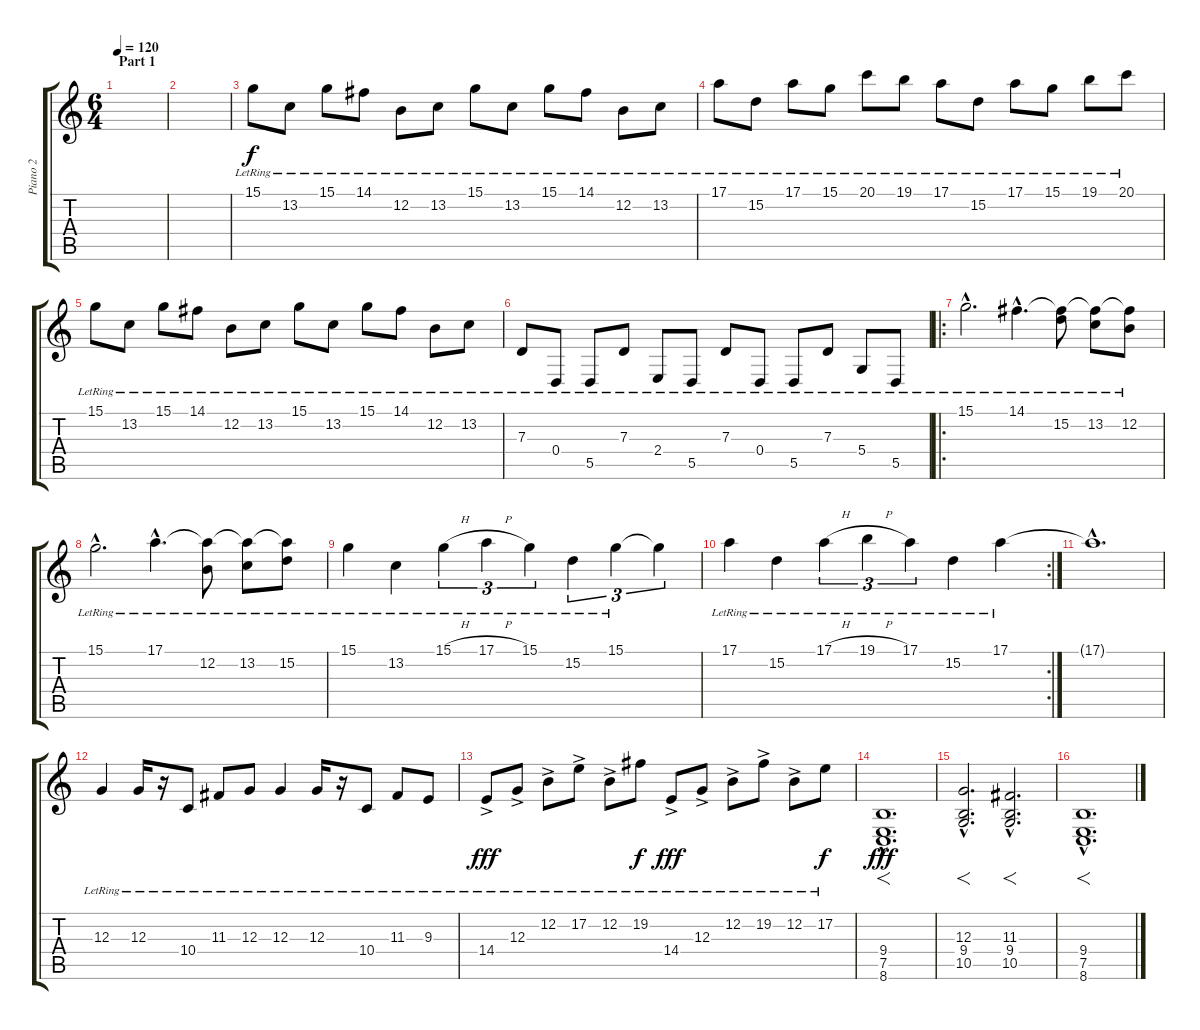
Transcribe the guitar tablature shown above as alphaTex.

\track ("Piano 2" "Piano 2") {instrument acousticgrandpiano}
\staff {score tabs}
\tuning (E4 B3 G3 D3 A2 E2) {hide}
\ts (6 4)
\section ("" "Part 1")
\tempo 120
\clef g2
\ks c
|
|
15.1{lr}.8 13.2{lr}.8 15.1{lr}.8 14.1{lr}.8 12.2{lr}.8 13.2{lr}.8 15.1{lr}.8 13.2{lr}.8 15.1{lr}.8 14.1{lr}.8 12.2{lr}.8 13.2{lr}.8 |
17.1{lr}.8 15.2{lr}.8 17.1{lr}.8 15.1{lr}.8 20.1{lr}.8 19.1{lr}.8 17.1{lr}.8 15.2{lr}.8 17.1{lr}.8 15.1{lr}.8 19.1{lr}.8 20.1{lr}.8 |
15.1{lr}.8 13.2{lr}.8 15.1{lr}.8 14.1{lr}.8 12.2{lr}.8 13.2{lr}.8 15.1{lr}.8 13.2{lr}.8 15.1{lr}.8 14.1{lr}.8 12.2{lr}.8 13.2{lr}.8 |
7.3{lr}.8 0.4{lr}.8 5.5{lr}.8 7.3{lr}.8 2.4{lr}.8 5.5{lr}.8 7.3{lr}.8 0.4{lr}.8 5.5{lr}.8 7.3{lr}.8 5.4{lr}.8 5.5{lr}.8 |
\ro
15.1{hac lr}.2{d} 14.1{hac lr}.4{d} (14.1{t} 15.2{lr}).8 (14.1{t} 13.2{lr}).8 (14.1{t} 12.2{lr}).8 |
15.1{hac lr}.2{d} 17.1{hac lr}.4{d} (17.1{t} 12.2{lr}).8 (17.1{t} 13.2{lr}).8 (17.1{t} 15.2{lr}).8 |
15.1{lr}.4 13.2{lr}.4 15.1{h lr}.4{tu (3 2)} 17.1{h lr}.4{tu (3 2)} 15.1{lr}.4{tu (3 2)} 15.2{lr}.4{tu (3 2)} 15.1{lr}.4{tu (3 2)} 15.1{t}.4{tu (3 2)} |
\rc 2
17.1{lr}.4 15.2{lr}.4 17.1{h lr}.4{tu (3 2)} 19.1{h lr}.4{tu (3 2)} 17.1{lr}.4{tu (3 2)} 15.2{lr}.4 17.1{lr}.4 |
17.1{hac t}.1{d} |
12.3{lr}.4 12.3{lr}.16 r.16 10.4{lr}.8 11.3{lr}.8 12.3{lr}.8 12.3{lr}.4 12.3{lr}.16 r.16 10.4{lr}.8 11.3{lr}.8 9.3{lr}.8 |
14.4{ac lr}.8{dy fff} 12.3{ac lr}.8 12.2{ac lr}.8 17.2{ac lr}.8 12.2{ac lr}.8 19.2{lr}.8{dy f} 14.4{ac lr}.8{dy fff} 12.3{ac lr}.8 12.2{ac lr}.8 19.2{ac lr}.8 12.2{ac lr}.8 17.2{lr}.8{dy f} |
(9.4{hac} 7.5{hac} 8.6{hac}).1{f d dy fff} |
(12.3{hac} 9.4{hac} 10.5{hac}).2{f d} (11.3{hac} 9.4{hac} 10.5{hac}).2{f d} |
(9.4{hac} 7.5{hac} 8.6{hac}).1{f d}
